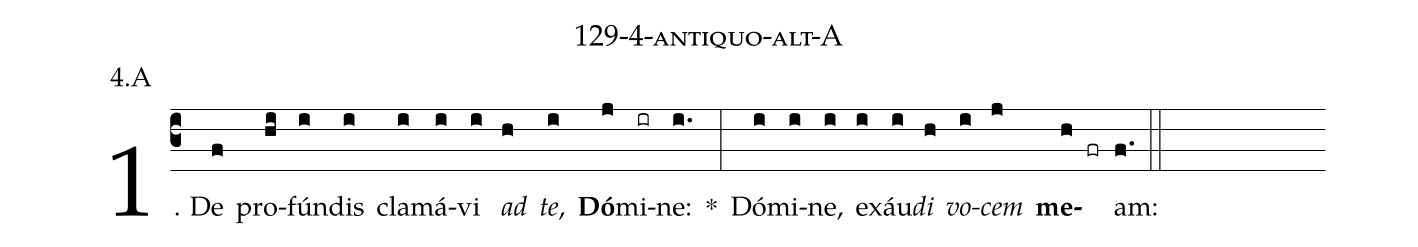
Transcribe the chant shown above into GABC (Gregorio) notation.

name: 129-4-antiquo-alt-A;
annotation: 4.A;
%%
(c3)1. De(f) pro(hi)fún(i)dis(i) cla(i)má(i)vi(i) <i>ad</i>(h) <i>te</i>,(i) <b>Dó</b>(j)mi(ir)ne:(i.) *(:) Dó(i)mi(i)ne,(i) ex(i)áu(i)<i>di</i>(h) <i>vo</i>(i)<i>cem</i>(j) <b>me</b>(h fr)am:(f.) (::)
